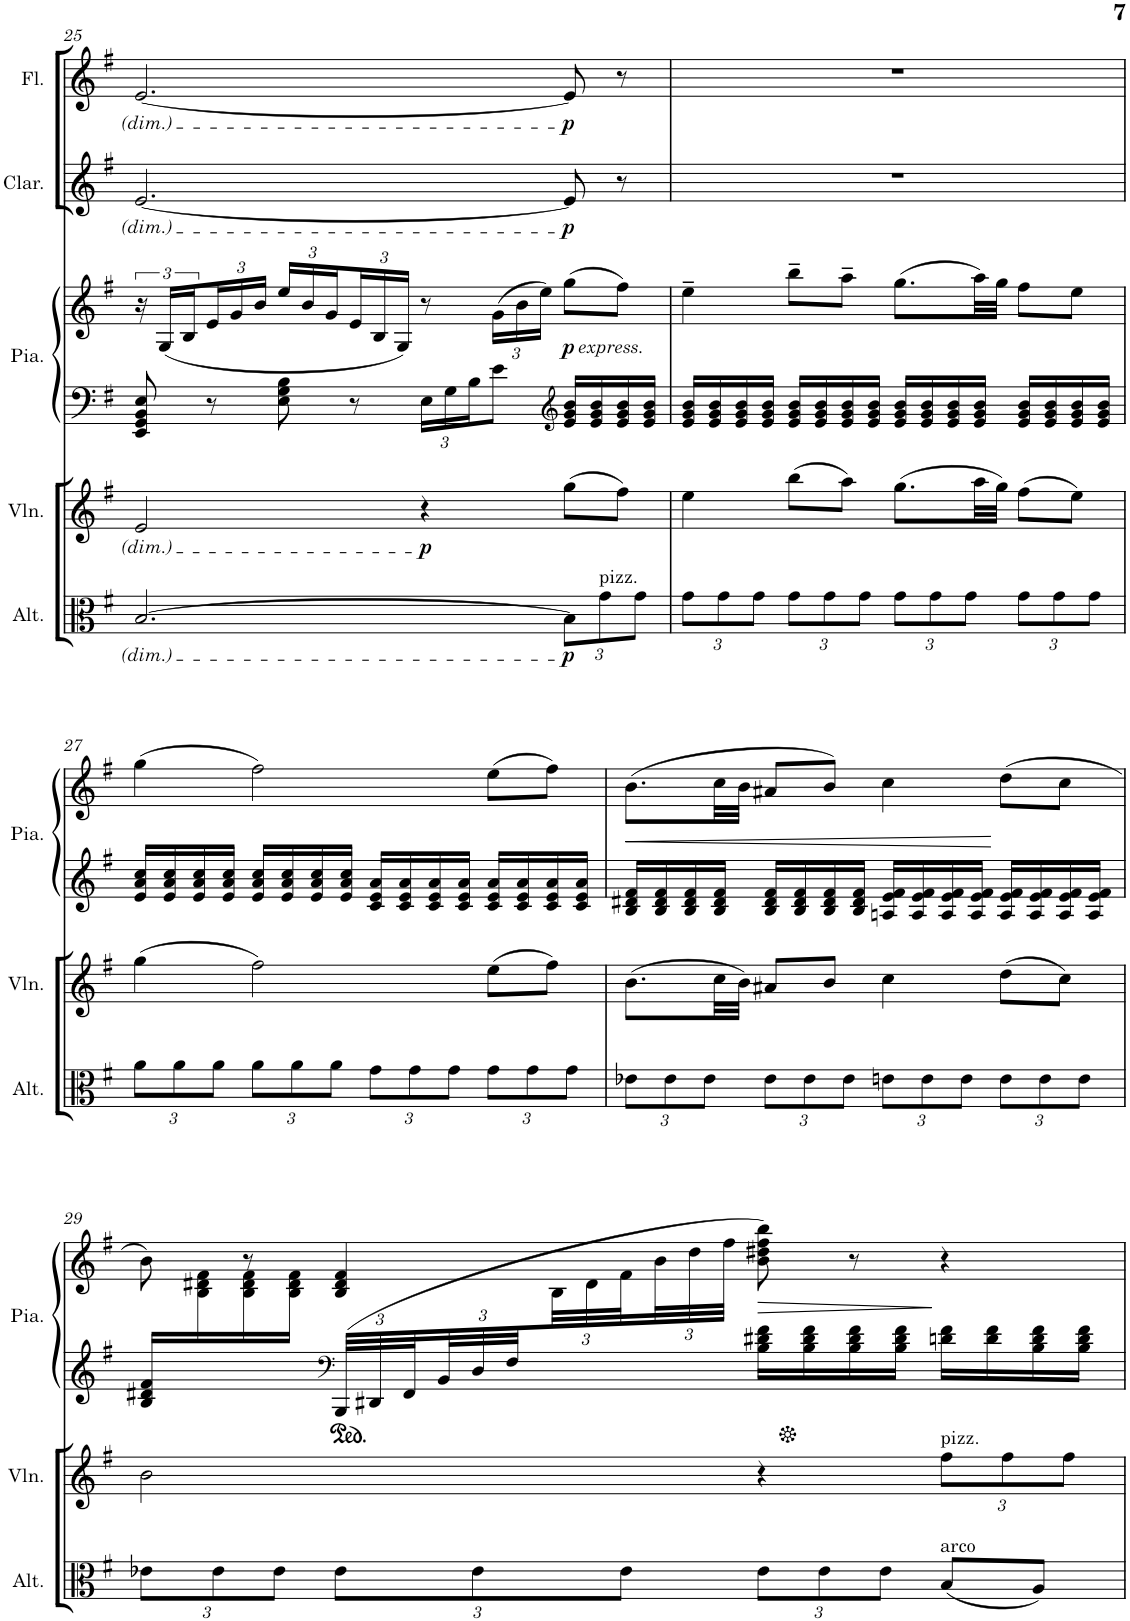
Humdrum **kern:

**kern	**dynam	**kern	**dynam	**kern	**kern	**dynam	**kern	**dynam	**kern	**dynam
*part5	*part5	*part4	*part4	*part3	*part3	*part3	*part2	*part2	*part1	*part1
*staff6	*staff6	*staff5	*staff5	*staff4	*staff3	*staff3/4	*staff2	*staff2	*staff1	*staff1
*I"Alto	*	*I"Violon	*	*I"Piano	*	*	*I"Clarinette en C	*	*I"Flûte	*
*I'Alt.	*	*I'Vln.	*	*I'Pia.	*	*	*I'Clar.	*	*I'Fl.	*
!!LO:PB:g=z
*clefC3	*	*clefG2	*	*clefF4	*clefG2	*	*clefG2	*	*clefG2	*
*	*	*	*	*	*	*	*Trd1c2	*	*	*
*k[f#]	*	*k[f#]	*	*k[f#]	*k[f#]	*	*k[f#]	*	*k[f#]	*
*M4/4	*	*M4/4	*	*M4/4	*M4/4	*	*M4/4	*	*M4/4	*
=25	=25	=25	=25	=25	=25	=25	=25	=25	=25	=25
[2.B/	.	2e/	.	8EE/ 8GG/ 8BB/ 8E/	24r	.	[2.e/	.	[2.e/	.
.	.	.	.	.	(24G/LL	.	.	.	.	.
.	.	.	.	.	24B/	.	.	.	.	.
*	*	*	*	*	*Xbrackettup	*	*	*	*	*
.	.	.	.	8r	24e/	.	.	.	.	.
.	.	.	.	.	24g/	.	.	.	.	.
.	.	.	.	.	24b/JJ	.	.	.	.	.
.	.	.	.	8E\ 8G\ 8B\	24ee/LL	.	.	.	.	.
.	.	.	.	.	24b/	.	.	.	.	.
.	.	.	.	.	24g/	.	.	.	.	.
.	.	.	.	8r	24e/	.	.	.	.	.
.	.	.	.	.	24B/	.	.	.	.	.
.	.	.	.	.	24G/JJ)	.	.	.	.	.
*	*	*	*	*Xbrackettup	*	*	*	*	*	*
!	!	!	!LO:DY:b	!	!	!	!	!	!	!
.	.	4r	p	24E\LL	8r	.	.	.	.	.
.	.	.	.	24G\	.	.	.	.	.	.
.	.	.	.	24B\J	.	.	.	.	.	.
.	.	.	.	8e\J	(24g\LL	.	.	.	.	.
.	.	.	.	.	24b\	.	.	.	.	.
.	.	.	.	.	24ee\JJ)	.	.	.	.	.
*	*	*	*	*clefG2	*	*	*	*	*	*
*Xbrackettup	*	*	*	*	*	*	*	*	*	*
!	!	!	!	!	!LO:TX:b:i:t=express.	!	!	!	!	!
!	!LO:DY:b	!	!	!	!	!LO:DY:b	!	!LO:DY:b	!	!LO:DY:b
12B\L]	p	(8gg\L	.	16e/ 16g/ 16b/LL	(8gg\L	p	8e/]	p	8e/]	p
.	.	.	.	16e/ 16g/ 16b/	.	.	.	.	.	.
!LO:TX:a:t=pizz.	!	!	!	!	!	!	!	!	!	!
12g\	.	.	.	.	.	.	.	.	.	.
.	.	8ff#\J)	.	16e/ 16g/ 16b/	8ff#\J)	.	8r	.	8r	.
12g\J	.	.	.	.	.	.	.	.	.	.
.	.	.	.	16e/ 16g/ 16b/JJ	.	.	.	.	.	.
=26	=26	=26	=26	=26	=26	=26	=26	=26	=26	=26
12g\L	.	4ee\	.	16e/ 16g/ 16b/LL	4ee~\	.	1r	.	1r	.
.	.	.	.	16e/ 16g/ 16b/	.	.	.	.	.	.
12g\	.	.	.	.	.	.	.	.	.	.
.	.	.	.	16e/ 16g/ 16b/	.	.	.	.	.	.
12g\J	.	.	.	.	.	.	.	.	.	.
.	.	.	.	16e/ 16g/ 16b/JJ	.	.	.	.	.	.
12g\L	.	(8bb\L	.	16e/ 16g/ 16b/LL	8bb~\L	.	.	.	.	.
.	.	.	.	16e/ 16g/ 16b/	.	.	.	.	.	.
12g\	.	.	.	.	.	.	.	.	.	.
.	.	8aa\J)	.	16e/ 16g/ 16b/	8aa~\J	.	.	.	.	.
12g\J	.	.	.	.	.	.	.	.	.	.
.	.	.	.	16e/ 16g/ 16b/JJ	.	.	.	.	.	.
12g\L	.	(8.gg\L	.	16e/ 16g/ 16b/LL	(8.gg\L	.	.	.	.	.
.	.	.	.	16e/ 16g/ 16b/	.	.	.	.	.	.
12g\	.	.	.	.	.	.	.	.	.	.
.	.	.	.	16e/ 16g/ 16b/	.	.	.	.	.	.
12g\J	.	.	.	.	.	.	.	.	.	.
.	.	32aa\LL	.	16e/ 16g/ 16b/JJ	32aa\LL)	.	.	.	.	.
.	.	32gg\JJJ)	.	.	32gg\JJJ	.	.	.	.	.
12g\L	.	(8ff#\L	.	16e/ 16g/ 16b/LL	8ff#\L	.	.	.	.	.
.	.	.	.	16e/ 16g/ 16b/	.	.	.	.	.	.
12g\	.	.	.	.	.	.	.	.	.	.
.	.	8ee\J)	.	16e/ 16g/ 16b/	8ee\J	.	.	.	.	.
12g\J	.	.	.	.	.	.	.	.	.	.
.	.	.	.	16e/ 16g/ 16b/JJ	.	.	.	.	.	.
!!LO:LB:g=z
=27	=27	=27	=27	=27	=27	=27	=27	=27	=27	=27
12a\L	.	(4gg\	.	16e/ 16a/ 16cc/LL	(4gg\	.	1r	.	1r	.
.	.	.	.	16e/ 16a/ 16cc/	.	.	.	.	.	.
12a\	.	.	.	.	.	.	.	.	.	.
.	.	.	.	16e/ 16a/ 16cc/	.	.	.	.	.	.
12a\J	.	.	.	.	.	.	.	.	.	.
.	.	.	.	16e/ 16a/ 16cc/JJ	.	.	.	.	.	.
12a\L	.	2ff#\)	.	16e/ 16a/ 16cc/LL	2ff#\)	.	.	.	.	.
.	.	.	.	16e/ 16a/ 16cc/	.	.	.	.	.	.
12a\	.	.	.	.	.	.	.	.	.	.
.	.	.	.	16e/ 16a/ 16cc/	.	.	.	.	.	.
12a\J	.	.	.	.	.	.	.	.	.	.
.	.	.	.	16e/ 16a/ 16cc/JJ	.	.	.	.	.	.
12g\L	.	.	.	16c/ 16e/ 16a/LL	.	.	.	.	.	.
.	.	.	.	16c/ 16e/ 16a/	.	.	.	.	.	.
12g\	.	.	.	.	.	.	.	.	.	.
.	.	.	.	16c/ 16e/ 16a/	.	.	.	.	.	.
12g\J	.	.	.	.	.	.	.	.	.	.
.	.	.	.	16c/ 16e/ 16a/JJ	.	.	.	.	.	.
12g\L	.	(8ee\L	.	16c/ 16e/ 16a/LL	(8ee\L	.	.	.	.	.
.	.	.	.	16c/ 16e/ 16a/	.	.	.	.	.	.
12g\	.	.	.	.	.	.	.	.	.	.
.	.	8ff#\J)	.	16c/ 16e/ 16a/	8ff#\J)	.	.	.	.	.
12g\J	.	.	.	.	.	.	.	.	.	.
.	.	.	.	16c/ 16e/ 16a/JJ	.	.	.	.	.	.
=28	=28	=28	=28	=28	=28	=28	=28	=28	=28	=28
!	!	!	!	!	!	!LO:HP:b	!	!	!	!
12e-X\L	.	(8.b\L	.	16B/ 16d#X/ 16f#/LL	(8.b\L	<	1r	.	1r	.
.	.	.	.	16B/ 16d#/ 16f#/	.	.	.	.	.	.
12e-\	.	.	.	.	.	.	.	.	.	.
.	.	.	.	16B/ 16d#/ 16f#/	.	.	.	.	.	.
12e-\J	.	.	.	.	.	.	.	.	.	.
.	.	32cc\LL	.	16B/ 16d#/ 16f#/JJ	32cc\LL	.	.	.	.	.
.	.	32b\JJJ)	.	.	32b\JJJ	.	.	.	.	.
12e-\L	.	8a#X/L	.	16B/ 16d#/ 16f#/LL	8a#X/L	.	.	.	.	.
.	.	.	.	16B/ 16d#/ 16f#/	.	.	.	.	.	.
12e-\	.	.	.	.	.	.	.	.	.	.
.	.	8b/J	.	16B/ 16d#/ 16f#/	8b/J)	.	.	.	.	.
12e-\J	.	.	.	.	.	.	.	.	.	.
.	.	.	.	16B/ 16d#/ 16f#/JJ	.	.	.	.	.	.
12en\L	.	4cc\	.	16An/ 16e/ 16f#/LL	4cc\	.	.	.	.	.
.	.	.	.	16A/ 16e/ 16f#/	.	.	.	.	.	.
12e\	.	.	.	.	.	.	.	.	.	.
.	.	.	.	16A/ 16e/ 16f#/	.	.	.	.	.	.
12e\J	.	.	.	.	.	.	.	.	.	.
.	.	.	.	16A/ 16e/ 16f#/JJ	.	.	.	.	.	.
12e\L	.	(8dd\L	.	16A/ 16e/ 16f#/LL	(8dd\L	[	.	.	.	.
.	.	.	.	16A/ 16e/ 16f#/	.	.	.	.	.	.
12e\	.	.	.	.	.	.	.	.	.	.
.	.	8cc\J)	.	16A/ 16e/ 16f#/	8cc\J	.	.	.	.	.
12e\J	.	.	.	.	.	.	.	.	.	.
.	.	.	.	16A/ 16e/ 16f#/JJ	.	.	.	.	.	.
!!LO:LB:g=z
=29	=29	=29	=29	=29	=29	=29	=29	=29	=29	=29
*	*	*	*	*	*^	*	*	*	*	*
12e-X\L	.	2b\	.	16B/ 16d#X/ 16f#/LL	8b\)	16ryy	.	1r	.	1r	.
.	.	.	.	8.ryy	.	16B\ 16d#X\ 16f#\	.	.	.	.	.
12e-\	.	.	.	.	.	.	.	.	.	.	.
.	.	.	.	.	8r	16B\ 16d#\ 16f#\	.	.	.	.	.
12e-\J	.	.	.	.	.	.	.	.	.	.	.
.	.	.	.	.	.	16B\ 16d#\ 16f#\JJ	.	.	.	.	.
*	*	*	*	*clefF4	*	*	*	*	*	*	*
12e-\L	.	.	.	48BBB/LLL	4B/ 4d#/ 4f#/	8ryy	.	.	.	.	.
.	.	.	.	48DD#X/	.	.	.	.	.	.	.
.	.	.	.	48FF#/	.	.	.	.	.	.	.
.	.	.	.	48BB/	.	.	.	.	.	.	.
12e-\	.	.	.	48D/	.	.	.	.	.	.	.
.	.	.	.	48F#/	.	.	.	.	.	.	.
.	.	.	.	8ryy	.	48B\	.	.	.	.	.
.	.	.	.	.	.	48d#\	.	.	.	.	.
12e-\J	.	.	.	.	.	48f#\	.	.	.	.	.
.	.	.	.	.	.	48b\	.	.	.	.	.
.	.	.	.	.	.	48dd\	.	.	.	.	.
.	.	.	.	.	.	48ff#\JJJ	.	.	.	.	.
!	!	!	!	!	!	!	!LO:HP:b	!	!	!	!
12e-\L	.	4r	.	16B\ 16d#X\ 16f#\LL	(8b\ 8dd#X\ 8ff#\ 8bb\	2ryy	>	.	.	.	.
.	.	.	.	16B\ 16d#\ 16f#\	.	.	.	.	.	.	.
12e-\	.	.	.	.	.	.	.	.	.	.	.
.	.	.	.	16B\ 16d#\ 16f#\	8r	.	.	.	.	.	.
12e-\J	.	.	.	.	.	.	.	.	.	.	.
.	.	.	.	16B\ 16d#\ 16f#\JJ	.	.	.	.	.	.	.
*	*	*Xbrackettup	*	*	*	*	*	*	*	*	*
!	!	!LO:TX:a:t=pizz.	!	!	!	!	!	!	!	!	!
!LO:TX:a:t=arco	!	!	!	!	!	!	!	!	!	!	!
(8B/L	.	12ff#\L	.	16dn\ 16f#\LL	4r	.	]	.	.	.	.
.	.	.	.	16d\ 16f#\	.	.	.	.	.	.	.
.	.	12ff#\	.	.	.	.	.	.	.	.	.
8A/J)	.	.	.	16B\ 16d\ 16f#\	.	.	.	.	.	.	.
.	.	12ff#\J	.	.	.	.	.	.	.	.	.
.	.	.	.	16B\ 16d\ 16f#\JJ	.	.	.	.	.	.	.
*	*	*	*	*	*v	*v	*	*	*	*	*
=	=	=	=	=	=	=	=	=	=	=
*-	*-	*-	*-	*-	*-	*-	*-	*-	*-	*-
